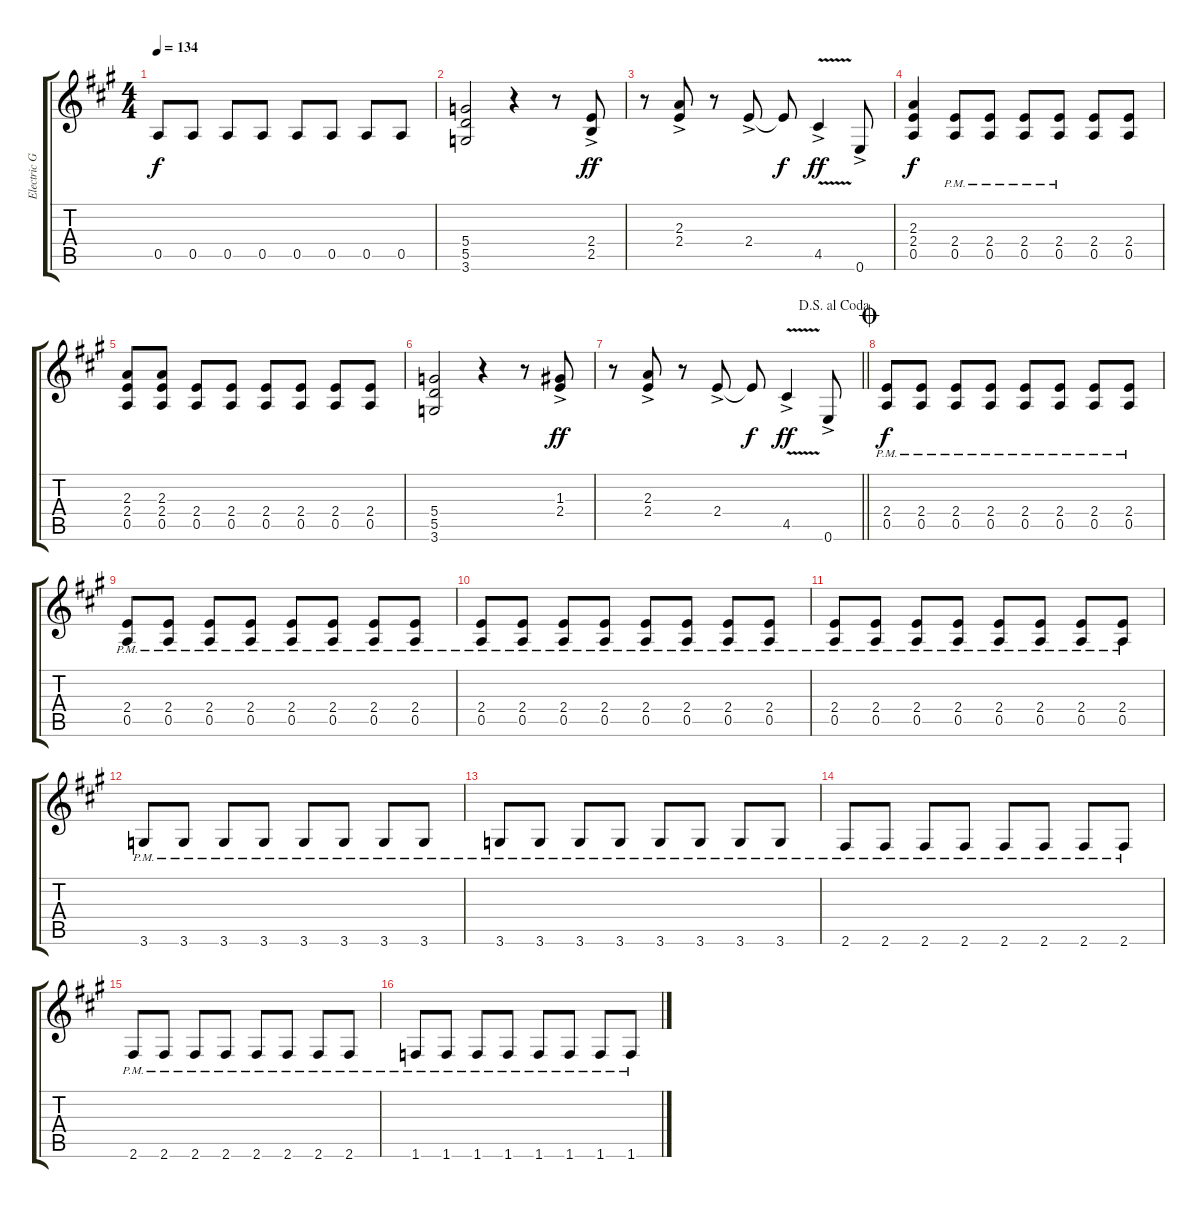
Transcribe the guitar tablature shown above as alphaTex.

\track ("Electric Gtr.(with overdub)" "Electric G") {instrument overdrivenguitar}
\staff {score tabs}
\tuning (E4 B3 G3 D3 A2 E2) {hide}
\ts (4 4)
\tempo 134
\clef g2
\ks a
0.5.8{dy f} 0.5.8 0.5.8 0.5.8 0.5.8 0.5.8 0.5.8 0.5.8 |
(5.4 5.5 3.6).2 r.4 r.8 (2.4{ac} 2.5{ac}).8{dy ff} |
r.8 (2.3{ac} 2.4{ac}).8 r.8 2.4{ac}.8 2.4{t}.8{dy f} 4.5{v ac}.4{dy ff} 0.6{ac}.8 |
(2.3 2.4 0.5).4{dy f} (2.4{pm} 0.5{pm}).8 (2.4{pm} 0.5{pm}).8 (2.4{pm} 0.5{pm}).8 (2.4{pm} 0.5{pm}).8 (2.4 0.5).8 (2.4 0.5).8 |
(2.3 2.4 0.5).8 (2.3 2.4 0.5).8 (2.4 0.5).8 (2.4 0.5).8 (2.4 0.5).8 (2.4 0.5).8 (2.4 0.5).8 (2.4 0.5).8 |
(5.4 5.5 3.6).2 r.4 r.8 (1.3{ac} 2.4{ac}).8{dy ff} |
\jump dalsegnoalcoda
\barLineRight lightlight
r.8 (2.3{ac} 2.4{ac}).8 r.8 2.4{ac}.8 2.4{t}.8{dy f} 4.5{v ac}.4{dy ff} 0.6{ac}.8 |
\jump coda
(2.4{pm} 0.5{pm}).8{dy f} (2.4{pm} 0.5{pm}).8 (2.4{pm} 0.5{pm}).8 (2.4{pm} 0.5{pm}).8 (2.4{pm} 0.5{pm}).8 (2.4{pm} 0.5{pm}).8 (2.4{pm} 0.5{pm}).8 (2.4{pm} 0.5{pm}).8 |
(2.4{pm} 0.5{pm}).8 (2.4{pm} 0.5{pm}).8 (2.4{pm} 0.5{pm}).8 (2.4{pm} 0.5{pm}).8 (2.4{pm} 0.5{pm}).8 (2.4{pm} 0.5{pm}).8 (2.4{pm} 0.5{pm}).8 (2.4{pm} 0.5{pm}).8 |
(2.4{pm} 0.5{pm}).8 (2.4{pm} 0.5{pm}).8 (2.4{pm} 0.5{pm}).8 (2.4{pm} 0.5{pm}).8 (2.4{pm} 0.5{pm}).8 (2.4{pm} 0.5{pm}).8 (2.4{pm} 0.5{pm}).8 (2.4{pm} 0.5{pm}).8 |
(2.4{pm} 0.5{pm}).8 (2.4{pm} 0.5{pm}).8 (2.4{pm} 0.5{pm}).8 (2.4{pm} 0.5{pm}).8 (2.4{pm} 0.5{pm}).8 (2.4{pm} 0.5{pm}).8 (2.4{pm} 0.5{pm}).8 (2.4{pm} 0.5{pm}).8 |
3.6{pm}.8 3.6{pm}.8 3.6{pm}.8 3.6{pm}.8 3.6{pm}.8 3.6{pm}.8 3.6{pm}.8 3.6{pm}.8 |
3.6{pm}.8 3.6{pm}.8 3.6{pm}.8 3.6{pm}.8 3.6{pm}.8 3.6{pm}.8 3.6{pm}.8 3.6{pm}.8 |
2.6{pm}.8 2.6{pm}.8 2.6{pm}.8 2.6{pm}.8 2.6{pm}.8 2.6{pm}.8 2.6{pm}.8 2.6{pm}.8 |
2.6{pm}.8 2.6{pm}.8 2.6{pm}.8 2.6{pm}.8 2.6{pm}.8 2.6{pm}.8 2.6{pm}.8 2.6{pm}.8 |
1.6{pm}.8 1.6{pm}.8 1.6{pm}.8 1.6{pm}.8 1.6{pm}.8 1.6{pm}.8 1.6{pm}.8 1.6{pm}.8
